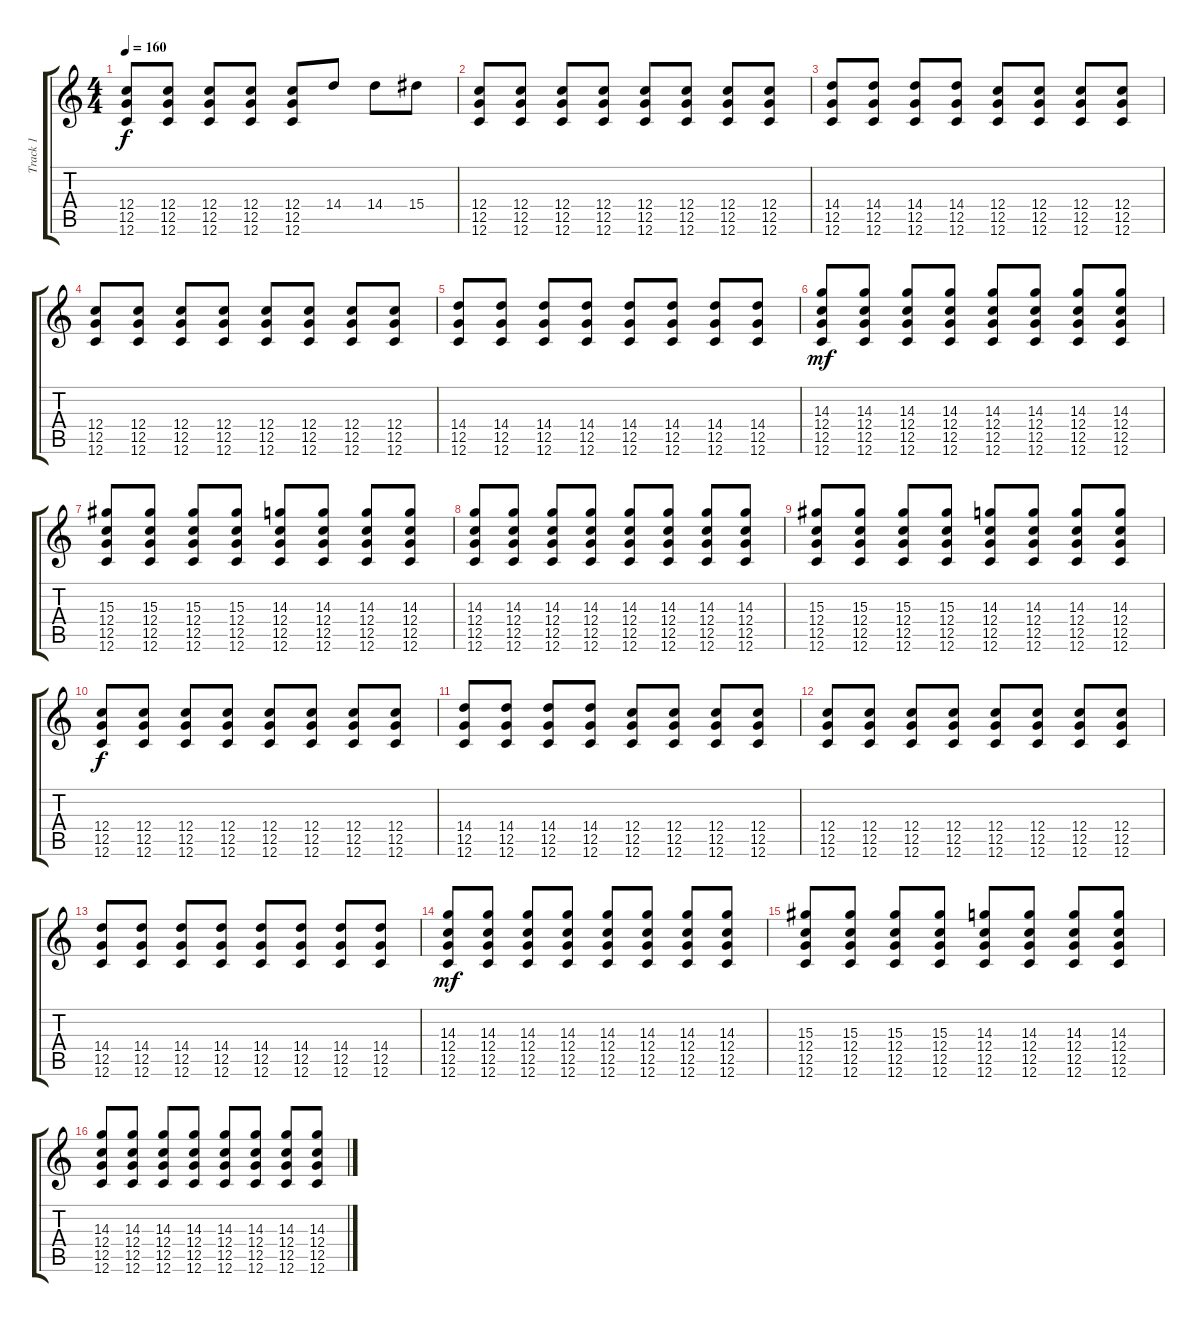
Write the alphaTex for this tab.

\track ("Track 1" "Track 1") {instrument distortionguitar}
\staff {score tabs}
\tuning (D4 A3 F3 C3 G2 C2) {hide}
\ts (4 4)
\tempo 160
\clef g2
\ks c
(12.4 12.5 12.6).8{dy f} (12.4 12.5 12.6).8 (12.4 12.5 12.6).8 (12.4 12.5 12.6).8 (12.4 12.5 12.6).8 14.4.8 14.4.8 15.4.8 |
(12.4 12.5 12.6).8 (12.4 12.5 12.6).8 (12.4 12.5 12.6).8 (12.4 12.5 12.6).8 (12.4 12.5 12.6).8 (12.4 12.5 12.6).8 (12.4 12.5 12.6).8 (12.4 12.5 12.6).8 |
(14.4 12.5 12.6).8 (14.4 12.5 12.6).8 (14.4 12.5 12.6).8 (14.4 12.5 12.6).8 (12.4 12.5 12.6).8 (12.4 12.5 12.6).8 (12.4 12.5 12.6).8 (12.4 12.5 12.6).8 |
(12.4 12.5 12.6).8 (12.4 12.5 12.6).8 (12.4 12.5 12.6).8 (12.4 12.5 12.6).8 (12.4 12.5 12.6).8 (12.4 12.5 12.6).8 (12.4 12.5 12.6).8 (12.4 12.5 12.6).8 |
(14.4 12.5 12.6).8 (14.4 12.5 12.6).8 (14.4 12.5 12.6).8 (14.4 12.5 12.6).8 (14.4 12.5 12.6).8 (14.4 12.5 12.6).8 (14.4 12.5 12.6).8 (14.4 12.5 12.6).8 |
(14.3 12.4 12.5 12.6).8{dy mf} (14.3 12.4 12.5 12.6).8 (14.3 12.4 12.5 12.6).8 (14.3 12.4 12.5 12.6).8 (14.3 12.4 12.5 12.6).8 (14.3 12.4 12.5 12.6).8 (14.3 12.4 12.5 12.6).8 (14.3 12.4 12.5 12.6).8 |
(15.3 12.4 12.5 12.6).8 (15.3 12.4 12.5 12.6).8 (15.3 12.4 12.5 12.6).8 (15.3 12.4 12.5 12.6).8 (14.3 12.4 12.5 12.6).8 (14.3 12.4 12.5 12.6).8 (14.3 12.4 12.5 12.6).8 (14.3 12.4 12.5 12.6).8 |
(14.3 12.4 12.5 12.6).8 (14.3 12.4 12.5 12.6).8 (14.3 12.4 12.5 12.6).8 (14.3 12.4 12.5 12.6).8 (14.3 12.4 12.5 12.6).8 (14.3 12.4 12.5 12.6).8 (14.3 12.4 12.5 12.6).8 (14.3 12.4 12.5 12.6).8 |
(15.3 12.4 12.5 12.6).8 (15.3 12.4 12.5 12.6).8 (15.3 12.4 12.5 12.6).8 (15.3 12.4 12.5 12.6).8 (14.3 12.4 12.5 12.6).8 (14.3 12.4 12.5 12.6).8 (14.3 12.4 12.5 12.6).8 (14.3 12.4 12.5 12.6).8 |
(12.4 12.5 12.6).8{dy f} (12.4 12.5 12.6).8 (12.4 12.5 12.6).8 (12.4 12.5 12.6).8 (12.4 12.5 12.6).8 (12.4 12.5 12.6).8 (12.4 12.5 12.6).8 (12.4 12.5 12.6).8 |
(14.4 12.5 12.6).8 (14.4 12.5 12.6).8 (14.4 12.5 12.6).8 (14.4 12.5 12.6).8 (12.4 12.5 12.6).8 (12.4 12.5 12.6).8 (12.4 12.5 12.6).8 (12.4 12.5 12.6).8 |
(12.4 12.5 12.6).8 (12.4 12.5 12.6).8 (12.4 12.5 12.6).8 (12.4 12.5 12.6).8 (12.4 12.5 12.6).8 (12.4 12.5 12.6).8 (12.4 12.5 12.6).8 (12.4 12.5 12.6).8 |
(14.4 12.5 12.6).8 (14.4 12.5 12.6).8 (14.4 12.5 12.6).8 (14.4 12.5 12.6).8 (14.4 12.5 12.6).8 (14.4 12.5 12.6).8 (14.4 12.5 12.6).8 (14.4 12.5 12.6).8 |
(14.3 12.4 12.5 12.6).8{dy mf} (14.3 12.4 12.5 12.6).8 (14.3 12.4 12.5 12.6).8 (14.3 12.4 12.5 12.6).8 (14.3 12.4 12.5 12.6).8 (14.3 12.4 12.5 12.6).8 (14.3 12.4 12.5 12.6).8 (14.3 12.4 12.5 12.6).8 |
(15.3 12.4 12.5 12.6).8 (15.3 12.4 12.5 12.6).8 (15.3 12.4 12.5 12.6).8 (15.3 12.4 12.5 12.6).8 (14.3 12.4 12.5 12.6).8 (14.3 12.4 12.5 12.6).8 (14.3 12.4 12.5 12.6).8 (14.3 12.4 12.5 12.6).8 |
(14.3 12.4 12.5 12.6).8 (14.3 12.4 12.5 12.6).8 (14.3 12.4 12.5 12.6).8 (14.3 12.4 12.5 12.6).8 (14.3 12.4 12.5 12.6).8 (14.3 12.4 12.5 12.6).8 (14.3 12.4 12.5 12.6).8 (14.3 12.4 12.5 12.6).8
